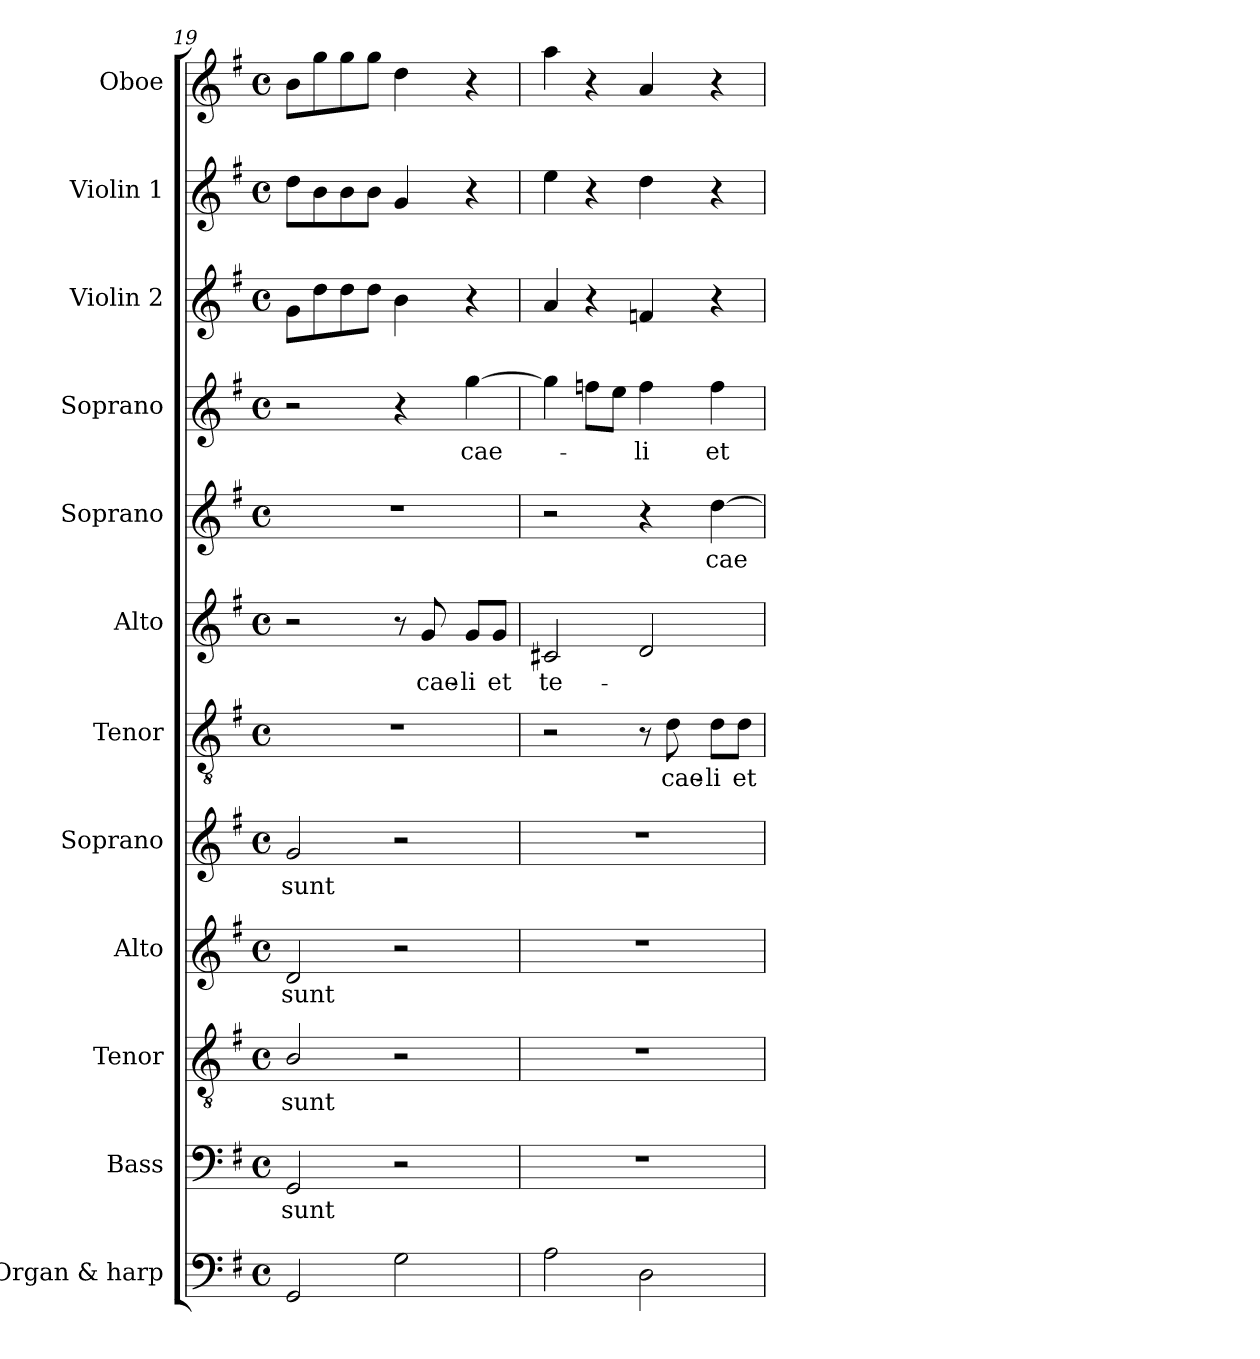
**kern	**kern	**text	**kern	**text	**kern	**text	**kern	**text	**kern	**text	**kern	**text	**kern	**text	**kern	**text	**kern	**kern	**kern
*part12	*part11	*part11	*part10	*part10	*part9	*part9	*part8	*part8	*part7	*part7	*part6	*part6	*part5	*part5	*part4	*part4	*part3	*part2	*part1
*staff12	*staff11	*staff11	*staff10	*staff10	*staff9	*staff9	*staff8	*staff8	*staff7	*staff7	*staff6	*staff6	*staff5	*staff5	*staff4	*staff4	*staff3	*staff2	*staff1
*I"Organ & harp	*I"Bass	*	*I"Tenor	*	*I"Alto	*	*I"Soprano	*	*I"Tenor	*	*I"Alto	*	*I"Soprano	*	*I"Soprano	*	*I"Violin 2	*I"Violin 1	*I"Oboe
*I'Org. & H.	*I'B.	*	*I'T.	*	*I'A.	*	*I'S.	*	*I'T.	*	*I'A.	*	*I'S.	*	*I'S.	*	*I'Vln. 2	*I'Vln. 1	*I'Ob.
*clefF4	*clefF4	*	*clefGv2	*	*clefG2	*	*clefG2	*	*clefGv2	*	*clefG2	*	*clefG2	*	*clefG2	*	*clefG2	*clefG2	*clefG2
*	*	*	*ITrd7c12	*	*	*	*	*	*ITrd7c12	*	*	*	*	*	*	*	*	*	*
*k[f#]	*k[f#]	*	*k[f#]	*	*k[f#]	*	*k[f#]	*	*k[f#]	*	*k[f#]	*	*k[f#]	*	*k[f#]	*	*k[f#]	*k[f#]	*k[f#]
*G:	*G:	*	*G:	*	*G:	*	*G:	*	*G:	*	*G:	*	*G:	*	*G:	*	*G:	*G:	*G:
*M4/4	*M4/4	*	*M4/4	*	*M4/4	*	*M4/4	*	*M4/4	*	*M4/4	*	*M4/4	*	*M4/4	*	*M4/4	*M4/4	*M4/4
*met(c)	*met(c)	*	*met(c)	*	*met(c)	*	*met(c)	*	*met(c)	*	*met(c)	*	*met(c)	*	*met(c)	*	*met(c)	*met(c)	*met(c)
=19	=19	=19	=19	=19	=19	=19	=19	=19	=19	=19	=19	=19	=19	=19	=19	=19	=19	=19	=19
!	!	!LO:LY:b:color=#000000	!	!	!	!	!	!	!	!	!	!	!	!	!	!	!	!	!
!	!	!	!	!LO:LY:b:color=#000000	!	!	!	!	!	!	!	!	!	!	!	!	!	!	!
!	!	!	!	!	!	!LO:LY:b:color=#000000	!	!	!	!	!	!	!	!	!	!	!	!	!
!	!	!	!	!	!	!	!	!LO:LY:b:color=#000000	!	!	!	!	!	!	!	!	!	!	!
2GGi/	2GGi/	sunt	2BBi/	sunt	2di/	sunt	2gi/	sunt	1r	.	2r	.	1r	.	2r	.	8gi\L	8ddi\L	8bi\L
.	.	.	.	.	.	.	.	.	.	.	.	.	.	.	.	.	8ddi\	8bi\	8ggi\
.	.	.	.	.	.	.	.	.	.	.	.	.	.	.	.	.	8ddi\	8bi\	8ggi\
.	.	.	.	.	.	.	.	.	.	.	.	.	.	.	.	.	8ddi\J	8bi\J	8ggi\J
2Gi\	2r	.	2r	.	2r	.	2r	.	.	.	8r	.	.	.	4r	.	4bi\	4gi/	4ddi\
!	!	!	!	!	!	!	!	!	!	!	!	!LO:LY:b:color=#000000	!	!	!	!	!	!	!
.	.	.	.	.	.	.	.	.	.	.	8gi/	cae-	.	.	.	.	.	.	.
!	!	!	!	!	!	!	!	!	!	!	!	!LO:LY:b:color=#000000	!	!	!	!	!	!	!
!	!	!	!	!	!	!	!	!	!	!	!	!	!	!	!	!LO:LY:b:color=#000000	!	!	!
.	.	.	.	.	.	.	.	.	.	.	8gi/L	-li	.	.	[4ggi\	cae-	4r	4r	4r
!	!	!	!	!	!	!	!	!	!	!	!	!LO:LY:b:color=#000000	!	!	!	!	!	!	!
.	.	.	.	.	.	.	.	.	.	.	8gi/J	et	.	.	.	.	.	.	.
=20	=20	=20	=20	=20	=20	=20	=20	=20	=20	=20	=20	=20	=20	=20	=20	=20	=20	=20	=20
!	!	!	!	!	!	!	!	!	!	!	!	!LO:LY:b:color=#000000	!	!	!	!	!	!	!
2Ai\	1r	.	1r	.	1r	.	1r	.	2r	.	2c#Xi/	te-	2r	.	4ggi\]	.	4ai/	4eei\	4aai\
.	.	.	.	.	.	.	.	.	.	.	.	.	.	.	8ffni\L	.	4r	4r	4r
.	.	.	.	.	.	.	.	.	.	.	.	.	.	.	8eei\J	.	.	.	.
!	!	!	!	!	!	!	!	!	!	!	!	!	!	!	!	!LO:LY:b:color=#000000	!	!	!
2Di\	.	.	.	.	.	.	.	.	8r	.	2di/	.	4r	.	4ffi\	-li	4fni/	4ddi\	4ai/
!	!	!	!	!	!	!	!	!	!	!LO:LY:b:color=#000000	!	!	!	!	!	!	!	!	!
.	.	.	.	.	.	.	.	.	8Di\	cae-	.	.	.	.	.	.	.	.	.
!	!	!	!	!	!	!	!	!	!	!LO:LY:b:color=#000000	!	!	!	!	!	!	!	!	!
!	!	!	!	!	!	!	!	!	!	!	!	!	!	!LO:LY:b:color=#000000	!	!	!	!	!
!	!	!	!	!	!	!	!	!	!	!	!	!	!	!	!	!LO:LY:b:color=#000000	!	!	!
.	.	.	.	.	.	.	.	.	8Di\L	-li	.	.	[4ddi\	cae-	4ffi\	et	4r	4r	4r
!	!	!	!	!	!	!	!	!	!	!LO:LY:b:color=#000000	!	!	!	!	!	!	!	!	!
.	.	.	.	.	.	.	.	.	8Di\J	et	.	.	.	.	.	.	.	.	.
=	=	=	=	=	=	=	=	=	=	=	=	=	=	=	=	=	=	=	=
*-	*-	*-	*-	*-	*-	*-	*-	*-	*-	*-	*-	*-	*-	*-	*-	*-	*-	*-	*-
